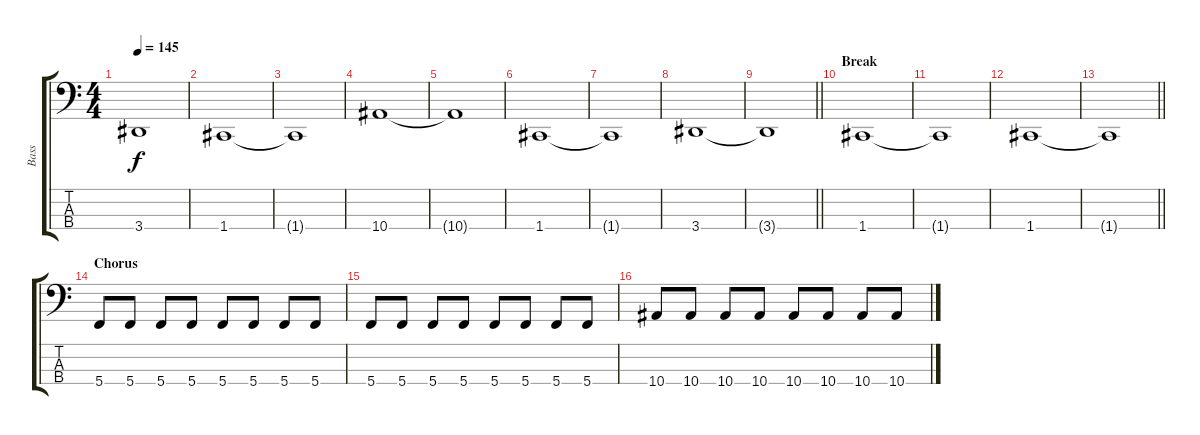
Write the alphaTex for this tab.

\track ("Bass" "Bass") {instrument electricbasspick bank 255}
\staff {score tabs}
\tuning (F2 C2 G1 C1) {hide}
\ts (4 4)
\tempo 145
\clef f4
\ks c
3.4{t}.1{dy f} |
1.4.1 |
1.4{t}.1 |
10.4.1 |
10.4{t}.1 |
1.4.1 |
1.4{t}.1 |
3.4.1 |
\barLineRight lightlight
3.4{t}.1 |
\section ("" "Break")
1.4.1 |
1.4{t}.1 |
1.4.1 |
\barLineRight lightlight
1.4{t}.1 |
\section ("" "Chorus")
5.4.8 5.4.8 5.4.8 5.4.8 5.4.8 5.4.8 5.4.8 5.4.8 |
5.4.8 5.4.8 5.4.8 5.4.8 5.4.8 5.4.8 5.4.8 5.4.8 |
10.4.8 10.4.8 10.4.8 10.4.8 10.4.8 10.4.8 10.4.8 10.4.8
